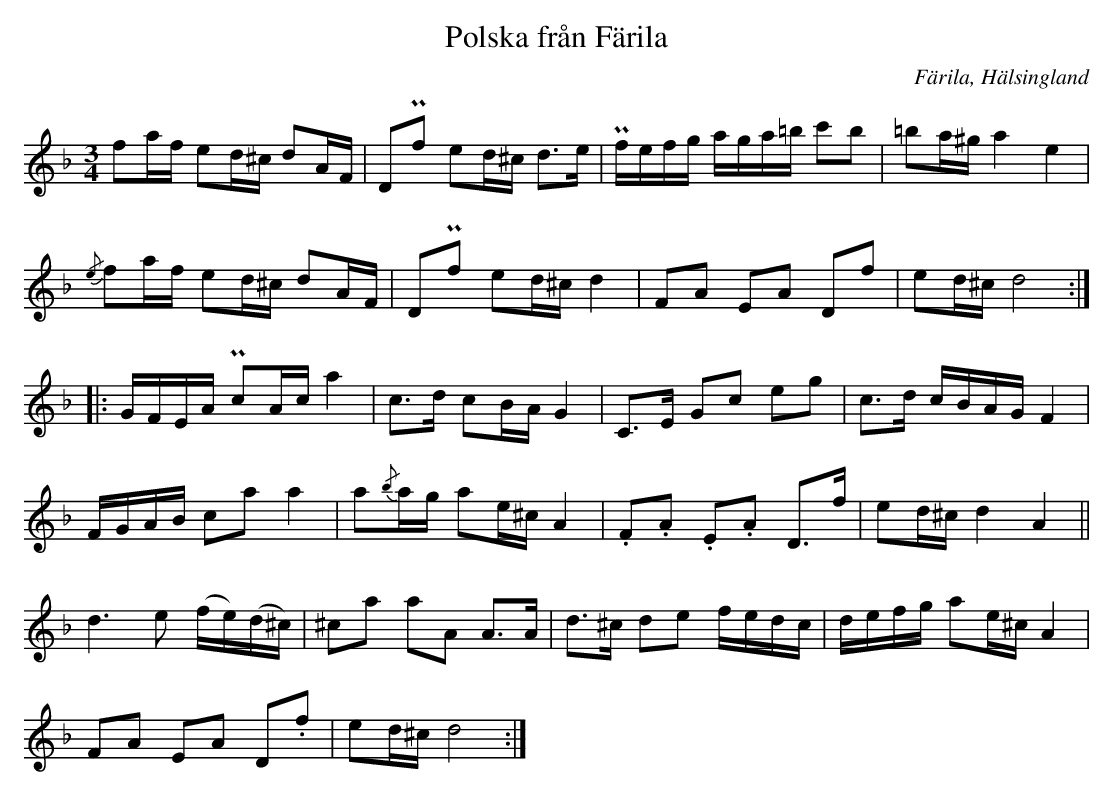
X:1
T: Polska från Färila
O: Färila, Hälsingland
M: 3/4
L: 1/16
K: Dm
f2af e2d^c d2AF | D2Pf2 e2d^c d2>e2 | Pfefg aga=b c'2b2 | =b2a^g a4 e4 |
{/e}f2af e2d^c d2AF | D2Pf2 e2d^c d4 | F2A2 E2A2 D2f2 | e2d^c d8 ::
GFEA Pc2Ac a4 | c2>d2 c2BA G4 | C2>E2 G2c2 e2g2 | c2>d2 cBAG F4 |
FGAB c2a2 a4 | a2{/b}ag a2e^c A4 | .F2.A2 .E2.A2 D2>f2 | e2d^c d4 A4 ||
d6e2 (fe)(d^c) | ^c2a2 a2A2 A2>A2 | d2>^c2 d2e2 fedc | defg a2e^c A4 |
F2A2 E2A2 D2.f2 | e2d^c d8 :|
